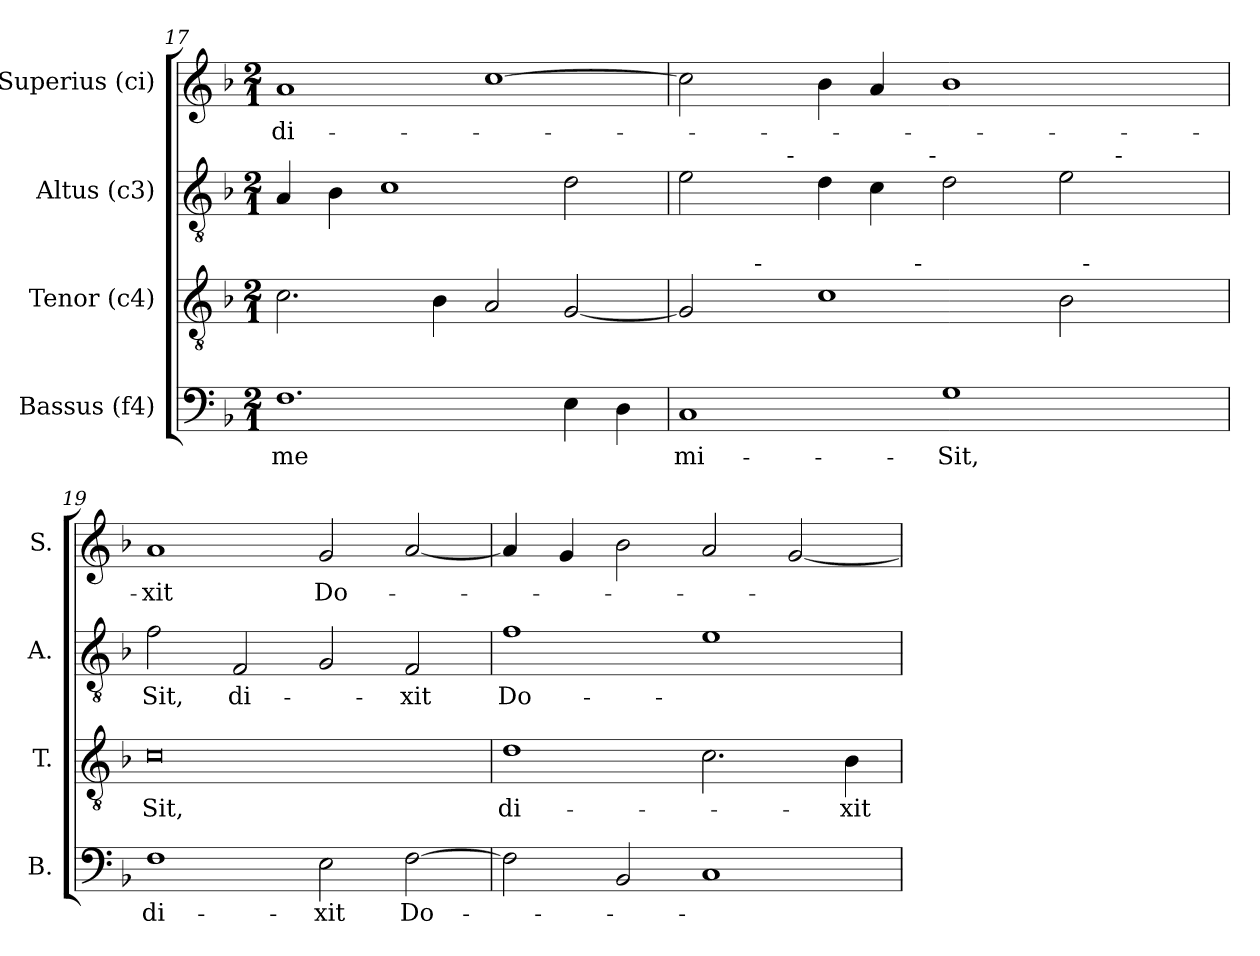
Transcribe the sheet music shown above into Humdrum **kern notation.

**kern	**text	**kern	**text	**kern	**text	**kern	**text
*part4	*part4	*part3	*part3	*part2	*part2	*part1	*part1
*staff4	*staff4	*staff3	*staff3	*staff2	*staff2	*staff1	*staff1
*I"Bassus (f4)	*	*I"Tenor (c4)	*	*I"Altus (c3)	*	*I"Superius (ci)	*
*I'B.	*	*I'T.	*	*I'A.	*	*I'S.	*
*clefF4	*	*clefGv2	*	*clefGv2	*	*clefG2	*
*k[b-]	*	*k[b-]	*	*k[b-]	*	*k[b-]	*
*F:	*	*F:	*	*F:	*	*F:	*
*M2/1	*	*M2/1	*	*M2/1	*	*M2/1	*
=17	=17	=17	=17	=17	=17	=17	=17
!	!LO:LY:b:cj	!	!	!	!	!	!LO:LY:b:cj
1.F	me	2.c\	.	4A/	.	1a	di-
.	.	.	.	4B-\	.	.	.
.	.	.	.	1c	.	.	.
.	.	4B-\	.	.	.	.	.
.	.	2A/	.	.	.	[<1cc	.
4E\	.	[>2G/	.	2d\	.	.	.
4D\	.	.	.	.	.	.	.
!!LO:LB:g=z
=18	=18	=18	=18	=18	=18	=18	=18
!	!LO:LY:b:cj	!	!	!	!	!	!
*	*	*^	*	*^	*	*	*
*	*	*	*^	*	*	*^	*	*	*
*	*	*	*	*^	*	*	*	*^	*	*	*
1C	mi-	2G/]	4ryy	2...ryy	1ryy	.	2e\	4ryy	2ryy	1ryy	.	2cc\]	.
.	.	.	16ryy	.	.	.	.	8ryy	.	.	.	.	.
!	!	!	!LO:TX:a:t=-	!	!	!	!	!	!	!	!	!	!
.	.	.	1ryy	.	.	.	.	.	.	.	.	.	.
.	.	.	.	.	.	.	.	64ryy	.	.	.	.	.
!	!	!	!	!	!	!	!	!LO:TX:a:t=-	!	!	!	!	!
.	.	.	.	.	.	.	.	1ryy	.	.	.	.	.
.	.	1c	.	.	.	.	4d\	.	4...ryy	.	.	4b-\	.
.	.	.	.	.	.	.	4c\	.	.	.	.	4a/	.
!	!	!	!	!LO:TX:a:t=-	!	!	!	!	!	!	!	!	!
.	.	.	.	1ryy	.	.	.	.	.	.	.	.	.
!	!	!	!	!	!	!	!	!	!LO:TX:a:t=-	!	!	!	!
.	.	.	.	.	.	.	.	.	1ryy	.	.	.	.
!	!LO:LY:b:cj	!	!	!	!	!	!	!	!	!	!	!	!
1G	-Sit,	.	.	.	2ryy	.	2d\	.	.	2ryy	.	1b-	.
.	.	.	2ryy	.	.	.	.	.	.	.	.	.	.
.	.	.	.	.	.	.	.	2ryy	.	.	.	.	.
.	.	2B-\	.	.	16ryy	.	2e\	.	.	8ryy	.	.	.
!	!	!	!	!	!LO:TX:a:t=-	!	!	!	!	!	!	!	!
.	.	.	.	.	4..ryy	.	.	.	.	.	.	.	.
.	.	.	.	.	.	.	.	.	.	64ryy	.	.	.
!	!	!	!	!	!	!	!	!	!	!LO:TX:a:t=-	!	!	!
.	.	.	.	.	.	.	.	.	.	4ryy	.	.	.
.	.	.	8.ryy	.	.	.	.	.	.	.	.	.	.
.	.	.	.	.	.	.	.	16..ryy	.	16..ryy	.	.	.
.	.	.	.	16ryy	.	.	.	.	.	.	.	.	.
.	.	.	.	.	.	.	.	.	32ryy	.	.	.	.
=19	=19	=19	=19	=19	=19	=19	=19	=19	=19	=19	=19	=19	=19
!	!LO:LY:b:cj	!	!	!	!	!LO:LY:b:cj	!	!	!	!	!LO:LY:b:cj	!	!LO:LY:b:cj
*	*	*v	*v	*v	*v	*	*	*	*	*	*	*	*
*	*	*	*	*v	*v	*v	*v	*	*	*
1F	di-	0c	-Sit,	2f\	-Sit,	1a	-xit
!	!	!	!	!	!LO:LY:b:cj	!	!
.	.	.	.	2F/	di-	.	.
!	!LO:LY:b:cj	!	!	!	!	!	!LO:LY:b
2E\	-xit	.	.	2G/	.	2g/	Do-
!	!LO:LY:b	!	!	!	!LO:LY:b:cj	!	!
[>2F\	Do-	.	.	2F/	-xit	[<2a/	.
=20	=20	=20	=20	=20	=20	=20	=20
!	!	!	!LO:LY:b:cj	!	!LO:LY:b:cj	!	!
2F\]	.	1d	di-	1f	Do-	4a/]	.
.	.	.	.	.	.	4g/	.
2BB-/	.	.	.	.	.	2b-\	.
1C	.	2.c\	.	1e	.	2a/	.
.	.	.	.	.	.	[<2g/	.
!	!	!	!LO:LY:b:cj	!	!	!	!
.	.	4B-\	-xit	.	.	.	.
=	=	=	=	=	=	=	=
*-	*-	*-	*-	*-	*-	*-	*-
